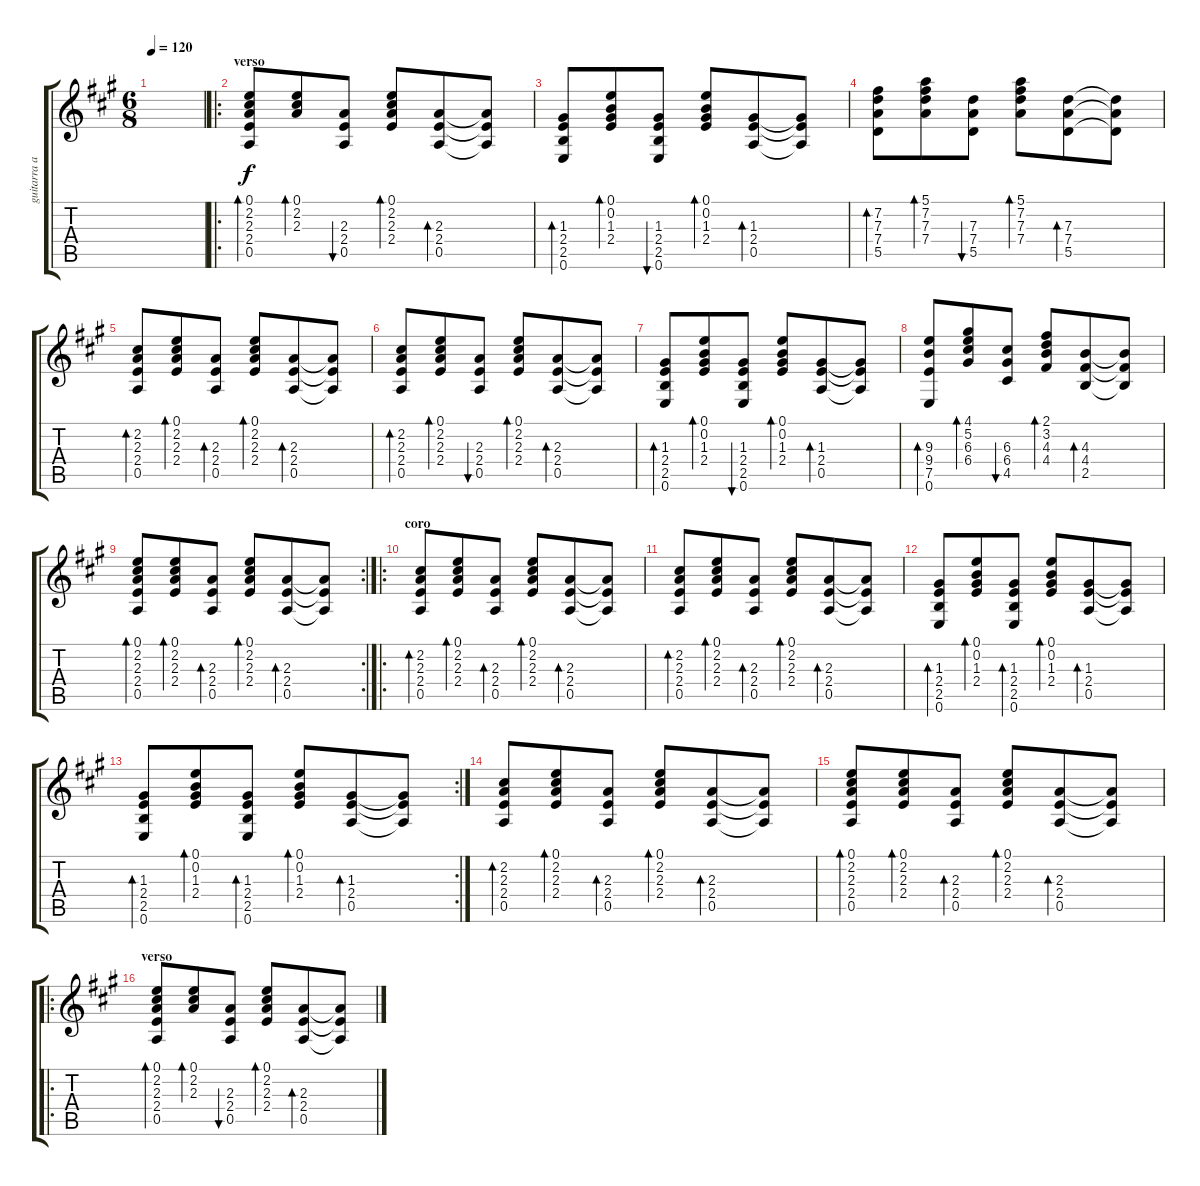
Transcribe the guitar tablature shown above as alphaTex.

\track ("guitarra acomp. " "guitarra a") {instrument acousticguitarnylon}
\staff {score tabs}
\tuning (E4 B3 G3 D3 A2 E2) {hide}
\ts (6 8)
\tempo 120
\tempo 60
\tempo 120
\clef g2
\ks a
|
\ro
\section ("" "verso")
(0.1 2.2 2.3 2.4 0.5).8{bd 30} (0.1 2.2 2.3).8{bd 30} (2.3 2.4 0.5).8{bu 30} (0.1 2.2 2.3 2.4).8{bd 60} (2.3 2.4 0.5).8{bd 60} (2.3{t} 2.4{t} 0.5{t}).8 |
(1.3 2.4 2.5 0.6).8{bd 30} (0.1 0.2 1.3 2.4).8{bd 60} (1.3 2.4 2.5 0.6).8{bu 30} (0.1 0.2 1.3 2.4).8{bd 60} (1.3 2.4 0.5).8{bd 60} (1.3{t} 2.4{t} 0.5{t}).8 |
(7.2 7.3 7.4 5.5).8{bd 30} (5.1 7.2 7.3 7.4).8{bd 60} (7.3 7.4 5.5).8{bu 30} (5.1 7.2 7.3 7.4).8{bd 60} (7.3 7.4 5.5).8{bd 60} (7.3{t} 7.4{t} 5.5{t}).8 |
(2.2 2.3 2.4 0.5).8{bd 30} (0.1 2.2 2.3 2.4).8{bd 60} (2.3 2.4 0.5).8{bd 30} (0.1 2.2 2.3 2.4).8{bd 60} (2.3 2.4 0.5).8{bd 60} (2.3{t} 2.4{t} 0.5{t}).8 |
(2.2 2.3 2.4 0.5).8{bd 30} (0.1 2.2 2.3 2.4).8{bd 60} (2.3 2.4 0.5).8{bu 30} (0.1 2.2 2.3 2.4).8{bd 60} (2.3 2.4 0.5).8{bd 60} (2.3{t} 2.4{t} 0.5{t}).8 |
(1.3 2.4 2.5 0.6).8{bd 30} (0.1 0.2 1.3 2.4).8{bd 60} (1.3 2.4 2.5 0.6).8{bu 30} (0.1 0.2 1.3 2.4).8{bd 60} (1.3 2.4 0.5).8{bd 60} (1.3{t} 2.4{t} 0.5{t}).8 |
(9.3 9.4 7.5 0.6).8{bd 30} (4.1 5.2 6.3 6.4).8{bd 60} (6.3 6.4 4.5).8{bu 30} (2.1 3.2 4.3 4.4).8{bd 60} (4.3 4.4 2.5).8{bd 60} (4.3{t} 4.4{t} 2.5{t}).8 |
\rc 2
(0.1 2.2 2.3 2.4 0.5).8{bd 30} (0.1 2.2 2.3 2.4).8{bd 60} (2.3 2.4 0.5).8{bd 60} (0.1 2.2 2.3 2.4).8{bd 60} (2.3 2.4 0.5).8{bd 60} (2.3{t} 2.4{t} 0.5{t}).8 |
\ro
\section ("" "coro")
(2.2 2.3 2.4 0.5).8{bd 30} (0.1 2.2 2.3 2.4).8{bd 60} (2.3 2.4 0.5).8{bd 60} (0.1 2.2 2.3 2.4).8{bd 60} (2.3 2.4 0.5).8{bd 60} (2.3{t} 2.4{t} 0.5{t}).8 |
(2.2 2.3 2.4 0.5).8{bd 30} (0.1 2.2 2.3 2.4).8{bd 60} (2.3 2.4 0.5).8{bd 60} (0.1 2.2 2.3 2.4).8{bd 60} (2.3 2.4 0.5).8{bd 60} (2.3{t} 2.4{t} 0.5{t}).8 |
(1.3 2.4 2.5 0.6).8{bd 30} (0.1 0.2 1.3 2.4).8{bd 60} (1.3 2.4 2.5 0.6).8{bd 60} (0.1 0.2 1.3 2.4).8{bd 60} (1.3 2.4 0.5).8{bd 60} (1.3{t} 2.4{t} 0.5{t}).8 |
\rc 2
(1.3 2.4 2.5 0.6).8{bd 30} (0.1 0.2 1.3 2.4).8{bd 60} (1.3 2.4 2.5 0.6).8{bd 60} (0.1 0.2 1.3 2.4).8{bd 60} (1.3 2.4 0.5).8{bd 60} (1.3{t} 2.4{t} 0.5{t}).8 |
(2.2 2.3 2.4 0.5).8{bd 30} (0.1 2.2 2.3 2.4).8{bd 60} (2.3 2.4 0.5).8{bd 60} (0.1 2.2 2.3 2.4).8{bd 60} (2.3 2.4 0.5).8{bd 60} (2.3{t} 2.4{t} 0.5{t}).8 |
(0.1 2.2 2.3 2.4 0.5).8{bd 480} (0.1 2.2 2.3 2.4).8{bd 60} (2.3 2.4 0.5).8{bd 60} (0.1 2.2 2.3 2.4).8{bd 60} (2.3 2.4 0.5).8{bd 60} (2.3{t} 2.4{t} 0.5{t}).8 |
\ro
\section ("" "verso")
(0.1 2.2 2.3 2.4 0.5).8{bd 30} (0.1 2.2 2.3).8{bd 30} (2.3 2.4 0.5).8{bu 30} (0.1 2.2 2.3 2.4).8{bd 60} (2.3 2.4 0.5).8{bd 60} (2.3{t} 2.4{t} 0.5{t}).8
